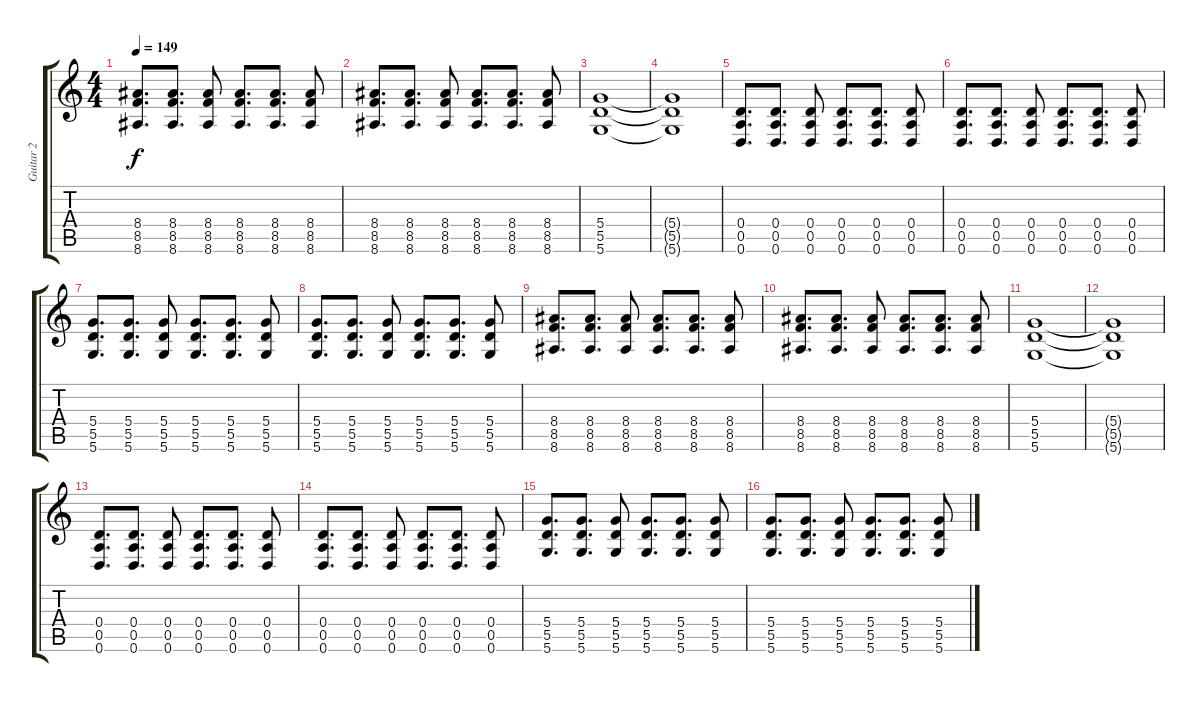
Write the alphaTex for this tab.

\track ("Guitar 2" "Guitar 2") {instrument distortionguitar}
\staff {score tabs}
\tuning (E4 B3 G3 D3 A2 D2) {hide}
\ts (4 4)
\tempo 149
\clef g2
\ks c
(8.4 8.5 8.6).8{d dy f} (8.4 8.5 8.6).8{d} (8.4 8.5 8.6).8 (8.4 8.5 8.6).8{d} (8.4 8.5 8.6).8{d} (8.4 8.5 8.6).8 |
(8.4 8.5 8.6).8{d} (8.4 8.5 8.6).8{d} (8.4 8.5 8.6).8 (8.4 8.5 8.6).8{d} (8.4 8.5 8.6).8{d} (8.4 8.5 8.6).8 |
(5.4 5.5 5.6).1 |
(5.4{t} 5.5{t} 5.6{t}).1 |
(0.4 0.5 0.6).8{d} (0.4 0.5 0.6).8{d} (0.4 0.5 0.6).8 (0.4 0.5 0.6).8{d} (0.4 0.5 0.6).8{d} (0.4 0.5 0.6).8 |
(0.4 0.5 0.6).8{d} (0.4 0.5 0.6).8{d} (0.4 0.5 0.6).8 (0.4 0.5 0.6).8{d} (0.4 0.5 0.6).8{d} (0.4 0.5 0.6).8 |
(5.4 5.5 5.6).8{d} (5.4 5.5 5.6).8{d} (5.4 5.5 5.6).8 (5.4 5.5 5.6).8{d} (5.4 5.5 5.6).8{d} (5.4 5.5 5.6).8 |
(5.4 5.5 5.6).8{d} (5.4 5.5 5.6).8{d} (5.4 5.5 5.6).8 (5.4 5.5 5.6).8{d} (5.4 5.5 5.6).8{d} (5.4 5.5 5.6).8 |
(8.4 8.5 8.6).8{d} (8.4 8.5 8.6).8{d} (8.4 8.5 8.6).8 (8.4 8.5 8.6).8{d} (8.4 8.5 8.6).8{d} (8.4 8.5 8.6).8 |
(8.4 8.5 8.6).8{d} (8.4 8.5 8.6).8{d} (8.4 8.5 8.6).8 (8.4 8.5 8.6).8{d} (8.4 8.5 8.6).8{d} (8.4 8.5 8.6).8 |
(5.4 5.5 5.6).1 |
(5.4{t} 5.5{t} 5.6{t}).1 |
(0.4 0.5 0.6).8{d} (0.4 0.5 0.6).8{d} (0.4 0.5 0.6).8 (0.4 0.5 0.6).8{d} (0.4 0.5 0.6).8{d} (0.4 0.5 0.6).8 |
(0.4 0.5 0.6).8{d} (0.4 0.5 0.6).8{d} (0.4 0.5 0.6).8 (0.4 0.5 0.6).8{d} (0.4 0.5 0.6).8{d} (0.4 0.5 0.6).8 |
(5.4 5.5 5.6).8{d} (5.4 5.5 5.6).8{d} (5.4 5.5 5.6).8 (5.4 5.5 5.6).8{d} (5.4 5.5 5.6).8{d} (5.4 5.5 5.6).8 |
(5.4 5.5 5.6).8{d} (5.4 5.5 5.6).8{d} (5.4 5.5 5.6).8 (5.4 5.5 5.6).8{d} (5.4 5.5 5.6).8{d} (5.4 5.5 5.6).8
